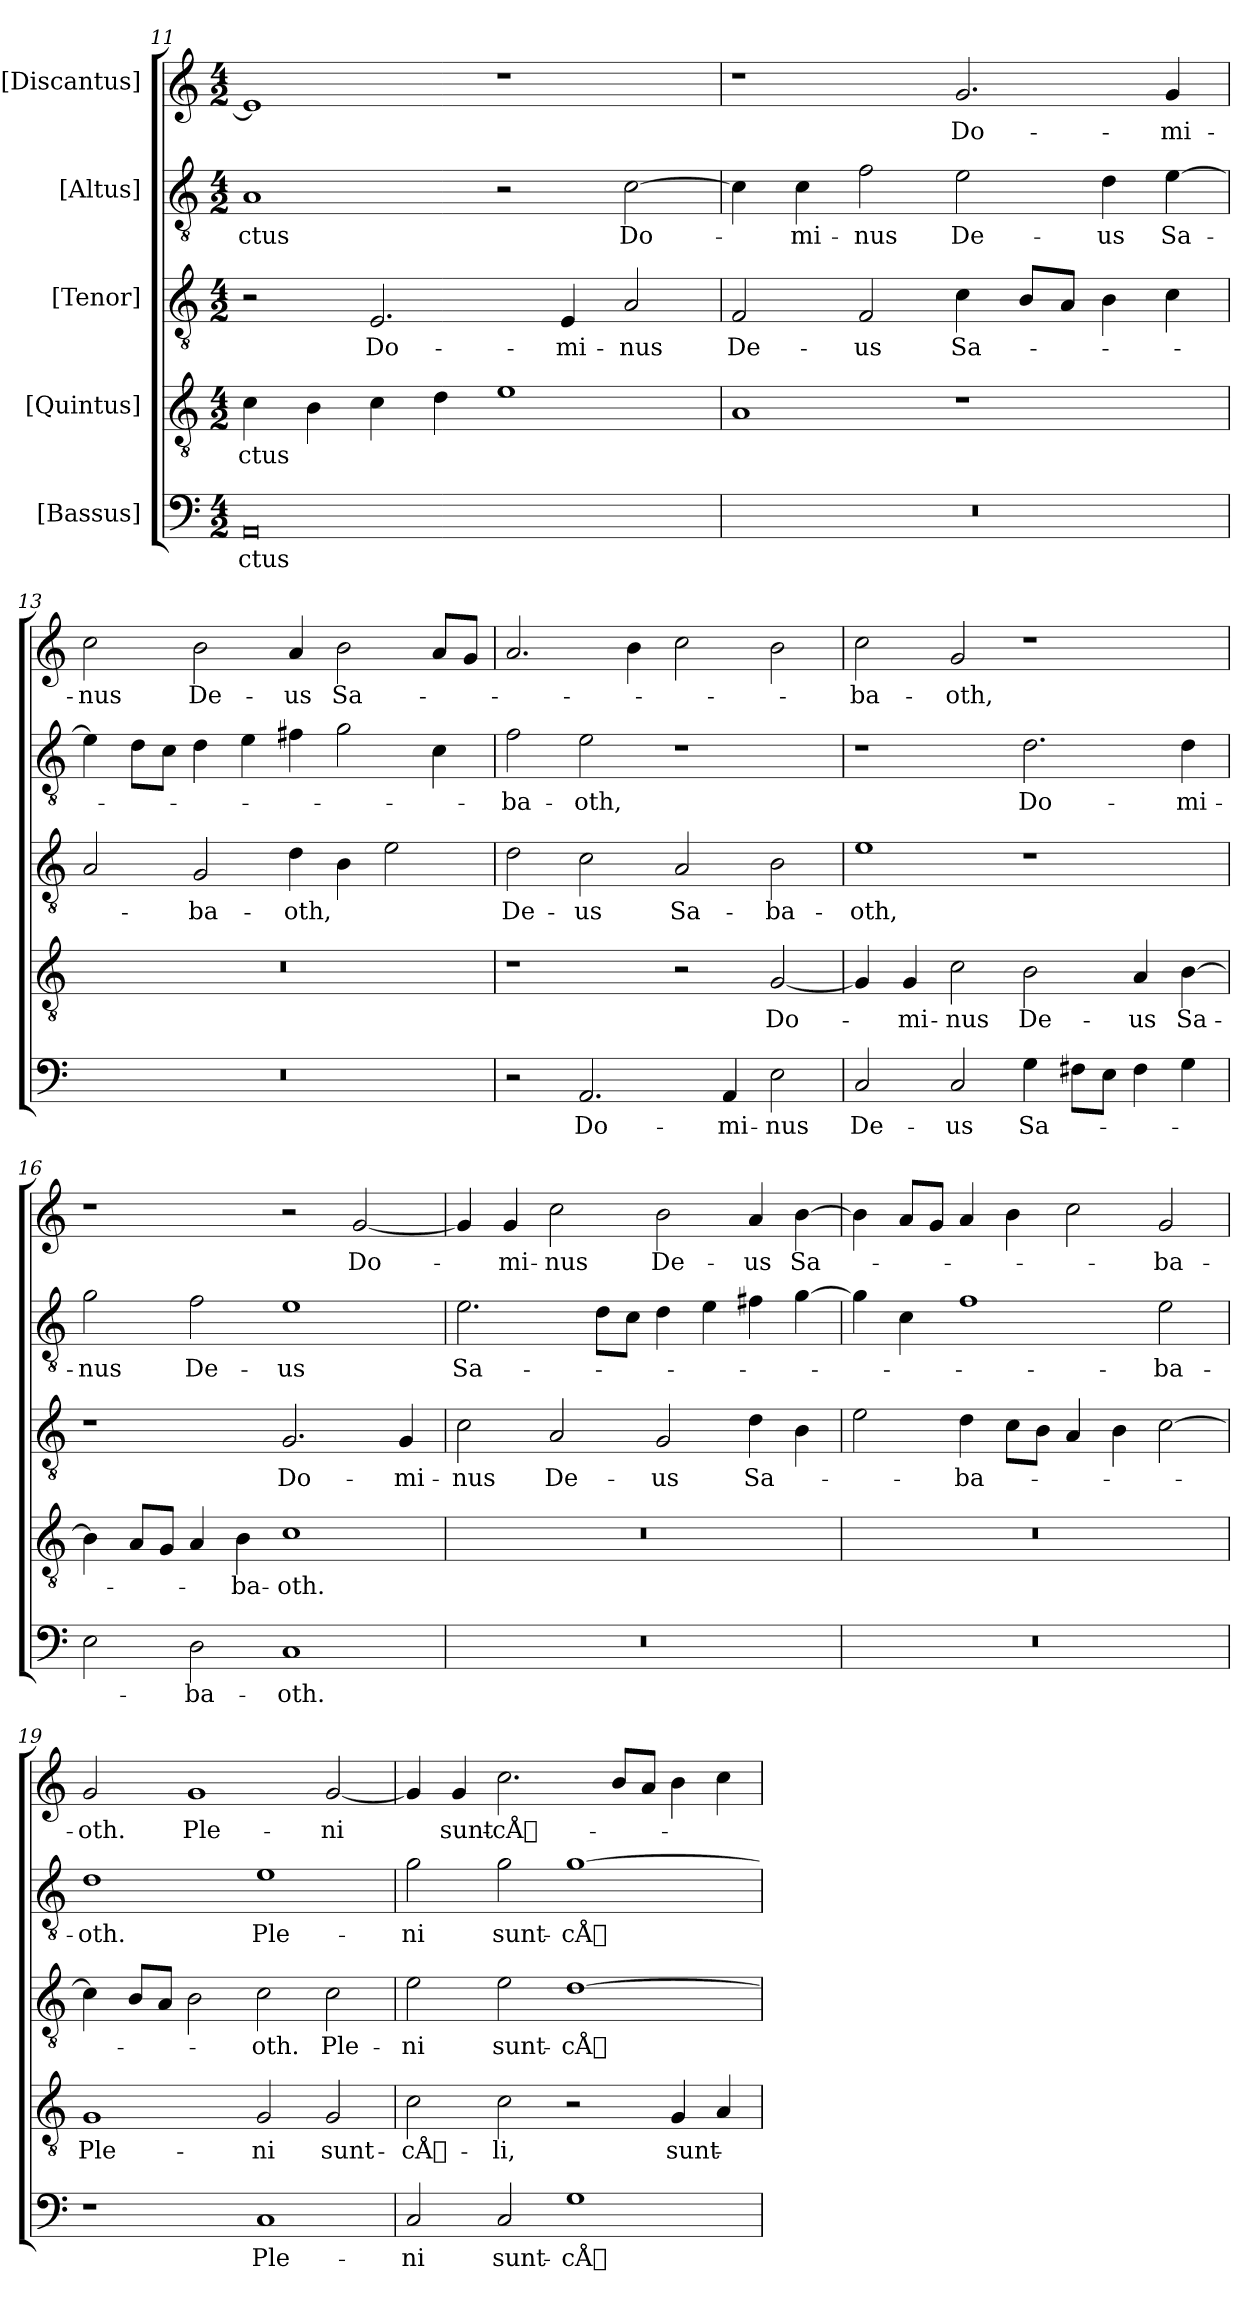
**kern	**text	**kern	**text	**kern	**text	**kern	**text	**kern	**text
*part5	*part5	*part4	*part4	*part3	*part3	*part2	*part2	*part1	*part1
*staff5	*staff5	*staff4	*staff4	*staff3	*staff3	*staff2	*staff2	*staff1	*staff1
*I"[Bassus]	*	*I"[Quintus]	*	*I"[Tenor]	*	*I"[Altus]	*	*I"[Discantus]	*
*clefF4	*	*clefGv2	*	*clefGv2	*	*clefGv2	*	*clefG2	*
*k[]	*	*k[]	*	*k[]	*	*k[]	*	*k[]	*
*M4/2	*	*M4/2	*	*M4/2	*	*M4/2	*	*M4/2	*
=11	=11	=11	=11	=11	=11	=11	=11	=11	=11
0AA/	-ctus	4c\	-ctus	2r	.	1A/	-ctus	1e/]	.
.	.	4B\	.	.	.	.	.	.	.
.	.	4c\	.	2.E/	Do-	.	.	.	.
.	.	4d\	.	.	.	.	.	.	.
.	.	1e\	.	.	.	2r	.	1r	.
.	.	.	.	4E/	-mi-	.	.	.	.
.	.	.	.	2A/	-nus	[2c\	Do-	.	.
=12	=12	=12	=12	=12	=12	=12	=12	=12	=12
0r	.	1A/	.	2F/	De-	4c\]	.	1r	.
.	.	.	.	.	.	4c\	-mi-	.	.
.	.	.	.	2F/	-us	2f\	-nus	.	.
.	.	1r	.	4c\	Sa-	2e\	De-	2.g/	Do-
.	.	.	.	8B/L	.	.	.	.	.
.	.	.	.	8A/J	.	.	.	.	.
.	.	.	.	4B\	.	4d\	-us	.	.
.	.	.	.	4c\	.	[4e\	Sa-	4g/	-mi-
=13	=13	=13	=13	=13	=13	=13	=13	=13	=13
0r	.	0r	.	2A/	.	4e\]	.	2cc\	-nus
.	.	.	.	.	.	8d\L	.	.	.
.	.	.	.	.	.	8c\J	.	.	.
.	.	.	.	2G/	-ba-	4d\	.	2b\	De-
.	.	.	.	.	.	4e\	.	.	.
.	.	.	.	4d\	-oth,	4f#X\	.	4a/	-us
.	.	.	.	4B\	.	2g\	.	2b\	Sa-
.	.	.	.	2e\	.	.	.	.	.
.	.	.	.	.	.	4c\	.	8a/L	.
.	.	.	.	.	.	.	.	8g/J	.
=14	=14	=14	=14	=14	=14	=14	=14	=14	=14
2r	.	1r	.	2d\	De-	2f\	-ba-	2.a/	.
2.AA/	Do-	.	.	2c\	-us	2e\	-oth,	.	.
.	.	.	.	.	.	.	.	4b\	.
.	.	2r	.	2A/	Sa-	1r	.	2cc\	.
4AA/	-mi-	.	.	.	.	.	.	.	.
2E\	-nus	[2G/	Do-	2B\	-ba-	.	.	2b\	.
=15	=15	=15	=15	=15	=15	=15	=15	=15	=15
2C/	De-	4G/]	.	1e\	-oth,	1r	.	2cc\	-ba-
.	.	4G/	-mi-	.	.	.	.	.	.
2C/	-us	2c\	-nus	.	.	.	.	2g/	-oth,
4G\	Sa-	2B\	De-	1r	.	2.d\	Do-	1r	.
8F#X\L	.	.	.	.	.	.	.	.	.
8E\J	.	.	.	.	.	.	.	.	.
4F#\	.	4A/	-us	.	.	.	.	.	.
4G\	.	[4B\	Sa-	.	.	4d\	-mi-	.	.
=16	=16	=16	=16	=16	=16	=16	=16	=16	=16
2E\	.	4B\]	.	1r	.	2g\	-nus	1r	.
.	.	8A/L	.	.	.	.	.	.	.
.	.	8G/J	.	.	.	.	.	.	.
2D\	-ba-	4A/	.	.	.	2f\	De-	.	.
.	.	4B\	-ba-	.	.	.	.	.	.
1C/	-oth.	1c\	-oth.	2.G/	Do-	1e\	-us	2r	.
.	.	.	.	.	.	.	.	[2g/	Do-
.	.	.	.	4G/	-mi-	.	.	.	.
=17	=17	=17	=17	=17	=17	=17	=17	=17	=17
0r	.	0r	.	2c\	-nus	2.e\	Sa-	4g/]	.
.	.	.	.	.	.	.	.	4g/	-mi-
.	.	.	.	2A/	De-	.	.	2cc\	-nus
.	.	.	.	.	.	8d\L	.	.	.
.	.	.	.	.	.	8c\J	.	.	.
.	.	.	.	2G/	-us	4d\	.	2b\	De-
.	.	.	.	.	.	4e\	.	.	.
.	.	.	.	4d\	Sa-	4f#X\	.	4a/	-us
.	.	.	.	4B\	.	[4g\	.	[4b\	Sa-
=18	=18	=18	=18	=18	=18	=18	=18	=18	=18
0r	.	0r	.	2e\	.	4g\]	.	4b\]	.
.	.	.	.	.	.	4c\	.	8a/L	.
.	.	.	.	.	.	.	.	8g/J	.
.	.	.	.	4d\	-ba-	1f\	.	4a/	.
.	.	.	.	8c\L	.	.	.	4b\	.
.	.	.	.	8B\J	.	.	.	.	.
.	.	.	.	4A/	.	.	.	2cc\	.
.	.	.	.	4B\	.	.	.	.	.
.	.	.	.	[2c\	.	2e\	-ba-	2g/	-ba-
=19	=19	=19	=19	=19	=19	=19	=19	=19	=19
1r	.	1G/	Ple-	4c\]	.	1d\	-oth.	2g/	-oth.
.	.	.	.	8B/L	.	.	.	.	.
.	.	.	.	8A/J	.	.	.	.	.
.	.	.	.	2B\	.	.	.	1g/	Ple-
1C/	Ple-	2G/	-ni	2c\	-oth.	1e\	Ple-	.	.
.	.	2G/	sunt-	2c\	Ple-	.	.	[2g/	-ni
=20	=20	=20	=20	=20	=20	=20	=20	=20	=20
2C/	-ni	2c\	cÅ-	2e\	-ni	2g\	-ni	4g/]	.
.	.	.	.	.	.	.	.	4g/	sunt-
2C/	sunt-	2c\	-li,	2e\	sunt-	2g\	sunt-	2.cc\	cÅ-
1G\	cÅ-	2r	.	[1d\	cÅ-	[1g\	cÅ-	.	.
.	.	.	.	.	.	.	.	8b/L	.
.	.	.	.	.	.	.	.	8a/J	.
.	.	4G/	sunt-	.	.	.	.	4b\	.
.	.	4A/	.	.	.	.	.	4cc\	.
=	=	=	=	=	=	=	=	=	=
*-	*-	*-	*-	*-	*-	*-	*-	*-	*-
